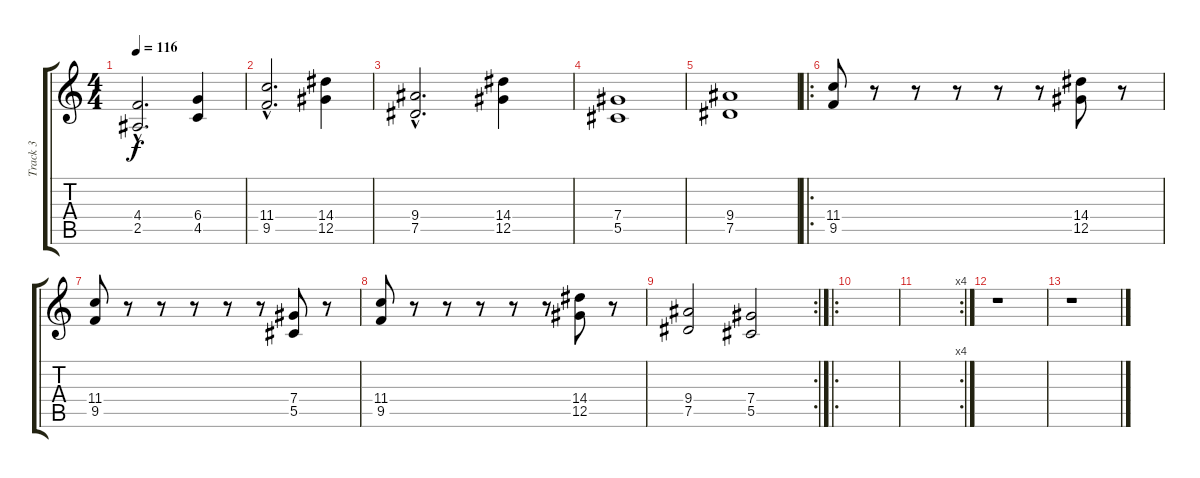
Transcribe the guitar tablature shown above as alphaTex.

\track ("Track 3" "Track 3") {instrument distortionguitar}
\staff {score tabs}
\tuning (Eb4 Bb3 Gb3 Db3 Ab2 Eb2) {hide}
\ts (4 4)
\tempo 116
\clef g2
\ks c
(4.4{hac} 2.5{hac}).2{d dy f} (6.4 4.5).4 |
(11.4{hac} 9.5{hac}).2{d} (14.4 12.5).4 |
(9.4{hac} 7.5{hac}).2{d} (14.4 12.5).4 |
(7.4 5.5).1 |
(9.4 7.5).1 |
\ro
(11.4 9.5).8 r.8 r.8 r.8 r.8 r.8 (14.4 12.5).8 r.8 |
(11.4 9.5).8 r.8 r.8 r.8 r.8 r.8 (7.4 5.5).8 r.8 |
(11.4 9.5).8 r.8 r.8 r.8 r.8 r.8 (14.4 12.5).8 r.8 |
\rc 2
(9.4 7.5).2 (7.4 5.5).2 |
\ro
|
\rc 4
|
r.1 |
r.1
